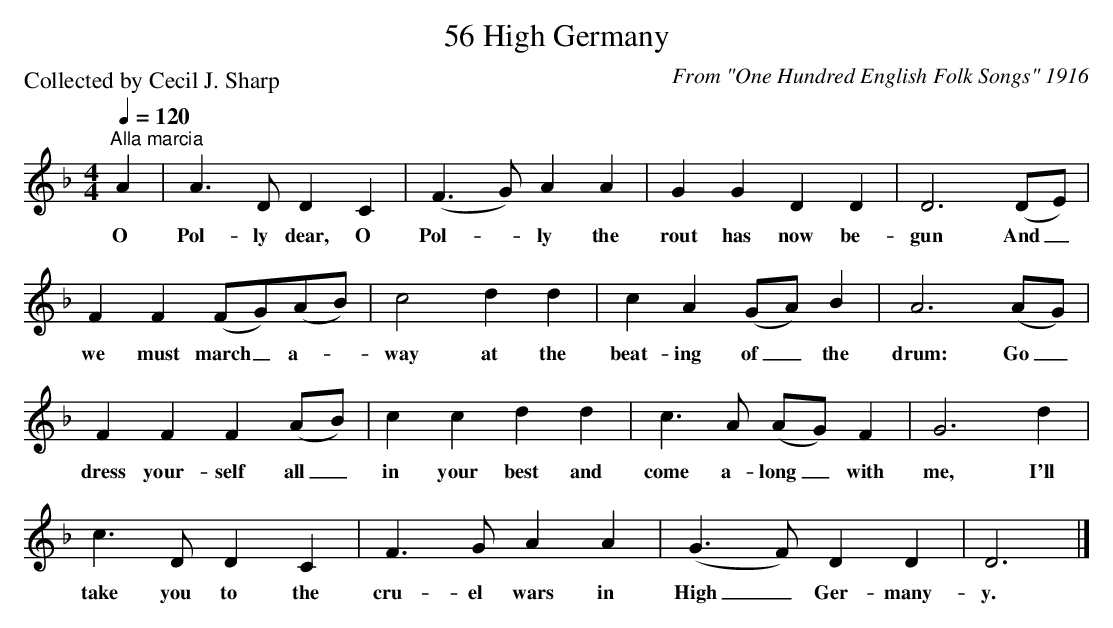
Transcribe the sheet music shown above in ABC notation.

X:1
T:56 High Germany
C:From "One Hundred English Folk Songs" 1916
P:Collected by Cecil J. Sharp
Q:1/4=120
L:1/8
M:4/4
K:Daeo
"^Alla marcia" A2 | A3 D D2 C2 | (F3 G) A2 A2 | G2 G2 D2 D2 | D6 (DE) |$ F2 F2 (FG)(AB) |
w: O|Pol- ly dear, O|Pol- * ly the|rout has now be-|gun And _||
w: |||||we must march _ a- *|
c4 d2 d2 | c2 A2 (GA) B2 | A6 (AG) |$ F2 F2 F2 (AB) | c2 c2 d2 d2 | c3 A (AG) F2 | G6 d2 |$
w: |||||||
w: way at the|beat- ing of _ the|drum: Go _|dress your- self all _|in your best and|come a- long _ with|me, I'll|
c3 D D2 C2 | F3 G A2 A2 | (G3 F) D2 D2 | D6 |]
w: ||||
w: take you to the|cru- el wars in|High _ Ger- many-|y.|
